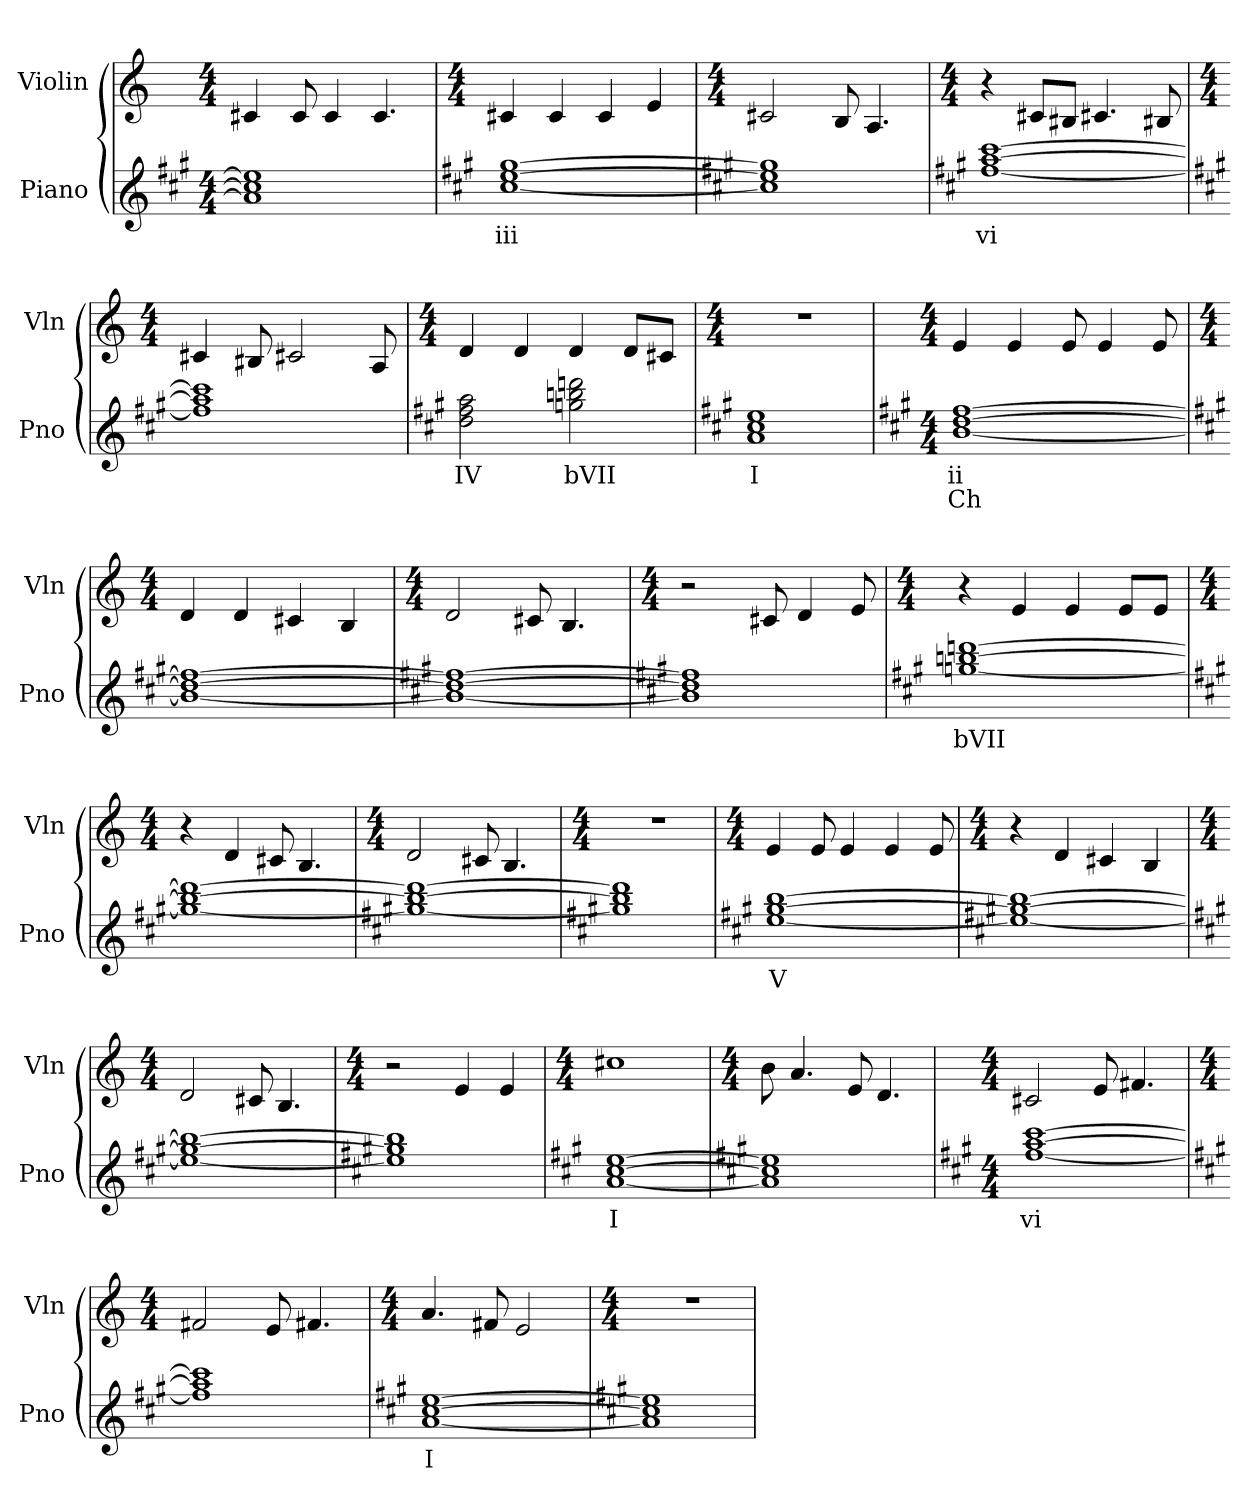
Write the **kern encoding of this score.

**kern	**text	**text	**kern
*part2	*part2	*part2	*part1
*staff2	*staff2	*staff2	*staff1
*I"Piano	*	*	*I"Violin
*I'Pno	*	*	*I'Vln
*k[f#c#g#]	*	*	*
*A:	*	*	*
*M4/4	*	*	*M4/4
=	=	=	=
1a] 1cc#] 1ee]	.	.	4c#X
.	.	.	8c#
.	.	.	4c#
.	.	.	4.c#
=	=	=	=
*k[f#c#g#]	*	*	*
*A:	*	*	*
*	*	*	*M4/4
[1cc# [1ee [1gg#	iii	.	4c#X
.	.	.	4c#
.	.	.	4c#
.	.	.	4e
=	=	=	=
*k[f#c#g#]	*	*	*
*A:	*	*	*
*	*	*	*M4/4
1cc#] 1ee] 1gg#]	.	.	2c#X
.	.	.	8B
.	.	.	4.A
=	=	=	=
*k[f#c#g#]	*	*	*
*A:	*	*	*
*	*	*	*M4/4
[1ff# [1aa [1ccc#	vi	.	4r
.	.	.	8c#XL
.	.	.	8B#XJ
.	.	.	4.c#X
.	.	.	8B#X
=	=	=	=
*k[f#c#g#]	*	*	*
*A:	*	*	*
*	*	*	*M4/4
1ff#] 1aa] 1ccc#]	.	.	4c#X
.	.	.	8B#X
.	.	.	2c#X
.	.	.	8A
=	=	=	=
*k[f#c#g#]	*	*	*
*A:	*	*	*
*	*	*	*M4/4
2dd 2ff# 2aa	IV	.	4d
.	.	.	4d
2ggn 2bbn 2dddn	bVII	.	4d
.	.	.	8dL
.	.	.	8c#XJ
=	=	=	=
*k[f#c#g#]	*	*	*
*A:	*	*	*
*	*	*	*M4/4
1a 1cc# 1ee	I	.	1r
=	=	=	=
*k[f#c#g#]	*	*	*
*A:	*	*	*
*M4/4	*	*	*M4/4
[1b [1dd [1ff#	ii	Ch	4e
.	.	.	4e
.	.	.	8e
.	.	.	4e
.	.	.	8e
=	=	=	=
*k[f#c#g#]	*	*	*
*A:	*	*	*
*	*	*	*M4/4
1b_ 1dd_ 1ff#_	.	.	4d
.	.	.	4d
.	.	.	4c#X
.	.	.	4B
=	=	=	=
*k[f#c#g#]	*	*	*
*A:	*	*	*
*	*	*	*M4/4
1b_ 1dd_ 1ff#_	.	.	2d
.	.	.	8c#X
.	.	.	4.B
=	=	=	=
*k[f#c#g#]	*	*	*
*A:	*	*	*
*	*	*	*M4/4
1b] 1dd] 1ff#]	.	.	2r
.	.	.	8c#X
.	.	.	4d
.	.	.	8e
=	=	=	=
*k[f#c#g#]	*	*	*
*A:	*	*	*
*	*	*	*M4/4
[1ggn [1bbn [1dddn	bVII	.	4r
.	.	.	4e
.	.	.	4e
.	.	.	8eL
.	.	.	8eJ
=	=	=	=
*k[f#c#g#]	*	*	*
*A:	*	*	*
*	*	*	*M4/4
1ggn_ 1bbn_ 1dddn_	.	.	4r
.	.	.	4d
.	.	.	8c#X
.	.	.	4.B
=	=	=	=
*k[f#c#g#]	*	*	*
*A:	*	*	*
*	*	*	*M4/4
1ggn_ 1bbn_ 1dddn_	.	.	2d
.	.	.	8c#X
.	.	.	4.B
=	=	=	=
*k[f#c#g#]	*	*	*
*A:	*	*	*
*	*	*	*M4/4
1ggn] 1bbn] 1dddn]	.	.	1r
=	=	=	=
*k[f#c#g#]	*	*	*
*A:	*	*	*
*	*	*	*M4/4
[1ee [1gg# [1bb	V	.	4e
.	.	.	8e
.	.	.	4e
.	.	.	4e
.	.	.	8e
=	=	=	=
*k[f#c#g#]	*	*	*
*A:	*	*	*
*	*	*	*M4/4
1ee_ 1gg#_ 1bb_	.	.	4r
.	.	.	4d
.	.	.	4c#X
.	.	.	4B
=	=	=	=
*k[f#c#g#]	*	*	*
*A:	*	*	*
*	*	*	*M4/4
1ee_ 1gg#_ 1bb_	.	.	2d
.	.	.	8c#X
.	.	.	4.B
=	=	=	=
*k[f#c#g#]	*	*	*
*A:	*	*	*
*	*	*	*M4/4
1ee] 1gg#] 1bb]	.	.	2r
.	.	.	4e
.	.	.	4e
=	=	=	=
*k[f#c#g#]	*	*	*
*A:	*	*	*
*	*	*	*M4/4
[1a [1cc# [1ee	I	.	1cc#X
=	=	=	=
*k[f#c#g#]	*	*	*
*A:	*	*	*
*	*	*	*M4/4
1a] 1cc#] 1ee]	.	.	8b
.	.	.	4.a
.	.	.	8e
.	.	.	4.d
=	=	=	=
*k[f#c#g#]	*	*	*
*A:	*	*	*
*M4/4	*	*	*M4/4
[1ff# [1aa [1ccc#	vi	.	2c#X
.	.	.	8e
.	.	.	4.f#X
=	=	=	=
*k[f#c#g#]	*	*	*
*A:	*	*	*
*	*	*	*M4/4
1ff#] 1aa] 1ccc#]	.	.	2f#X
.	.	.	8e
.	.	.	4.f#X
=	=	=	=
*k[f#c#g#]	*	*	*
*A:	*	*	*
*	*	*	*M4/4
[1a [1cc# [1ee	I	.	4.a
.	.	.	8f#X
.	.	.	2e
=	=	=	=
*k[f#c#g#]	*	*	*
*A:	*	*	*
*	*	*	*M4/4
1a] 1cc#] 1ee]	.	.	1r
=	=	=	=
*-	*-	*-	*-
